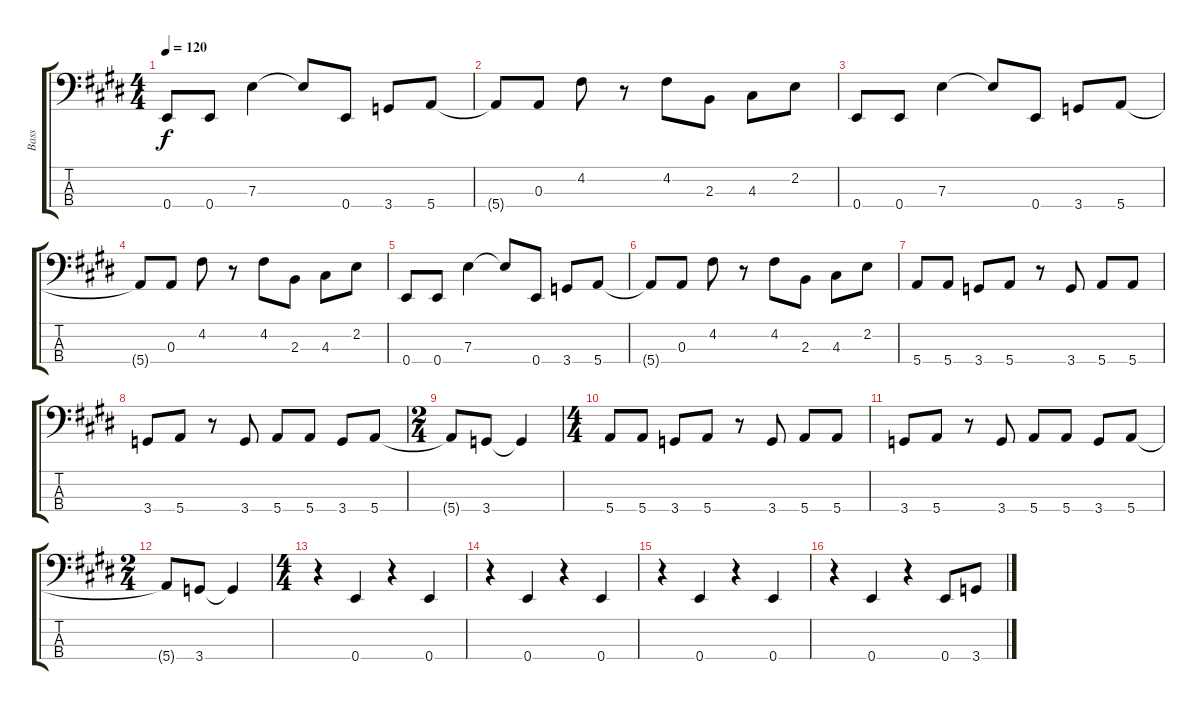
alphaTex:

\track ("Bass" "Bass") {instrument electricbassfinger}
\staff {score tabs}
\tuning (G2 D2 A1 E1) {hide}
\ts (4 4)
\tempo 120
\clef f4
\ks e
0.4.8{dy f} 0.4.8 7.3.4 7.3{t}.8 0.4.8 3.4.8 5.4.8 |
5.4{t}.8 0.3.8 4.2.8 r.8 4.2.8 2.3.8 4.3.8 2.2.8 |
0.4.8 0.4.8 7.3.4 7.3{t}.8 0.4.8 3.4.8 5.4.8 |
5.4{t}.8 0.3.8 4.2.8 r.8 4.2.8 2.3.8 4.3.8 2.2.8 |
0.4.8 0.4.8 7.3.4 7.3{t}.8 0.4.8 3.4.8 5.4.8 |
5.4{t}.8 0.3.8 4.2.8 r.8 4.2.8 2.3.8 4.3.8 2.2.8 |
5.4.8 5.4.8 3.4.8 5.4.8 r.8 3.4.8 5.4.8 5.4.8 |
3.4.8 5.4.8 r.8 3.4.8 5.4.8 5.4.8 3.4.8 5.4.8 |
\ts (2 4)
5.4{t}.8 3.4.8 3.4{t}.4 |
\ts (4 4)
5.4.8 5.4.8 3.4.8 5.4.8 r.8 3.4.8 5.4.8 5.4.8 |
3.4.8 5.4.8 r.8 3.4.8 5.4.8 5.4.8 3.4.8 5.4.8 |
\ts (2 4)
5.4{t}.8 3.4.8 3.4{t}.4 |
\ts (4 4)
r.4 0.4.4 r.4 0.4.4 |
r.4 0.4.4 r.4 0.4.4 |
r.4 0.4.4 r.4 0.4.4 |
r.4 0.4.4 r.4 0.4.8 3.4.8
